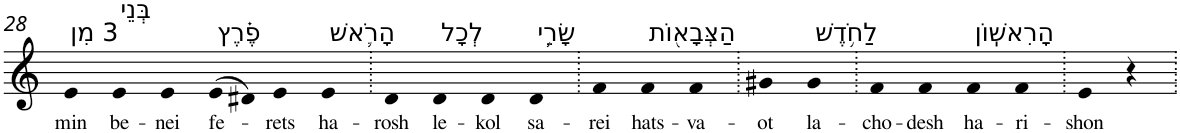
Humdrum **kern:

**kern	**text
*part1	*part1
*staff1	*staff1
*I"Piano	*
*I'Pno	*
!!LO:PB:g=z
*clefG2	*
*k[]	*
=28	=28
!LO:TX:a:t=3 מִן	!
!	!LO:LY:b
4e	min
!LO:TX:a:t=בְּנֵי	!
!	!LO:LY:b
4e	be-
!	!LO:LY:b
4e	-nei
!LO:TX:a:t=פֶ֗רֶץ	!
!	!LO:LY:b
(>8e	fe-
8d#X)	.
!	!LO:LY:b
4e	-rets
!LO:TX:a:t=הָרֹ֛אשׁ	!
!	!LO:LY:b
4e	ha-
=29.	=29.
!	!LO:LY:b
4d	-rosh
!LO:TX:a:t=לְכָל	!
!	!LO:LY:b
4d	le-
!	!LO:LY:b
4d	-kol
!LO:TX:a:t=שָׂרֵ֥י	!
!	!LO:LY:b
4d	sa-
=30.	=30.
!	!LO:LY:b
4f	-rei
!LO:TX:a:t=הַצְּבָא֖וֹת	!
!	!LO:LY:b
4f	hats-
!	!LO:LY:b
4f	-va-
=31.	=31.
!	!LO:LY:b
4g#X	-ot
!LO:TX:a:t=לַחֹ֥דֶשׁ	!
!	!LO:LY:b
4g#	la-
=32.	=32.
!	!LO:LY:b
4f	-cho-
!	!LO:LY:b
4f	-desh
!LO:TX:a:t=הָרִאשֽׁוֹן	!
!	!LO:LY:b
4f	ha-
!	!LO:LY:b
4f	-ri-
=33.	=33.
!	!LO:LY:b
4e	-shon
4r	.
=.	=.
*-	*-
